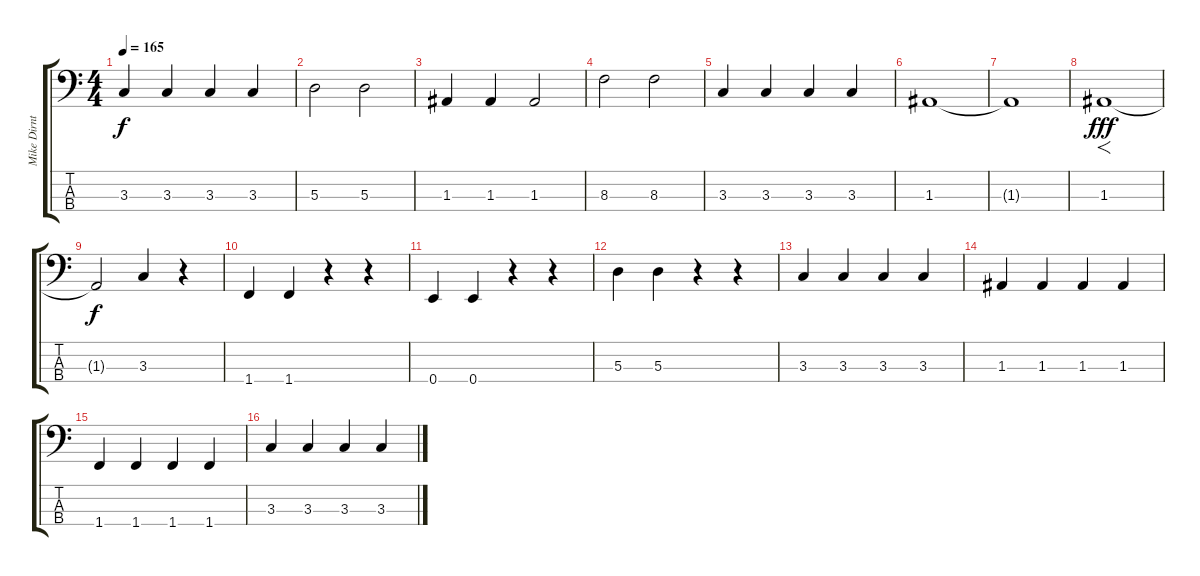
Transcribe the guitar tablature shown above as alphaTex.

\track ("Mike Dirnt - Bass" "Mike Dirnt") {instrument electricbassfinger}
\staff {score tabs}
\tuning (G2 D2 A1 E1) {hide}
\ts (4 4)
\tempo 165
\clef f4
\ks c
3.3.4{dy f} 3.3.4 3.3.4 3.3.4 |
5.3.2 5.3.2 |
1.3.4 1.3.4 1.3.2 |
8.3.2 8.3.2 |
3.3.4 3.3.4 3.3.4 3.3.4 |
1.3.1 |
1.3{t}.1 |
1.3.1{f dy fff} |
1.3{t}.2{dy f} 3.3.4 r.4 |
1.4.4 1.4.4 r.4 r.4 |
0.4.4 0.4.4 r.4 r.4 |
5.3.4 5.3.4 r.4 r.4 |
3.3.4 3.3.4 3.3.4 3.3.4 |
1.3.4 1.3.4 1.3.4 1.3.4 |
1.4.4 1.4.4 1.4.4 1.4.4 |
3.3.4 3.3.4 3.3.4 3.3.4
